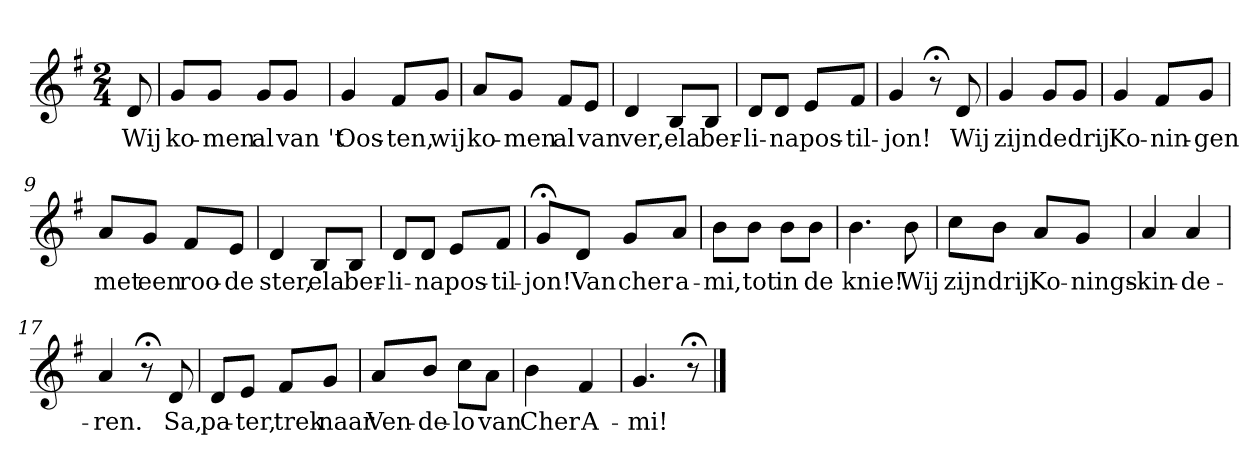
**kern	**text
*part1	*part1
*staff1	*staff1
*k[f#]	*
*G:	*
*M2/4	*
*MM120	*
=	=
8d	Wij
=1	=1
8gL	ko-
8gJ	-men
8gL	al
8gJ	van 't
=2	=2
4g	Oos-
8f#L	-ten,
8gJ	wij
=3	=3
8aL	ko-
8gJ	-men
8f#L	al
8eJ	van
=4	=4
4d	ver,
8BL	ela
8BJ	ber-
=5	=5
8dL	-li-
8dJ	-na
8eL	pos-
8f#J	-til-
=6	=6
4g	-jon!
8r;<	.
8d	Wij
=7	=7
4g	zijn
8gL	de
8gJ	drij
=8	=8
4g	Ko-
8f#L	-nin-
8gJ	-gen
=9	=9
8aL	met
8gJ	een
8f#L	roo-
8eJ	-de
=10	=10
4d	ster,
8BL	ela
8BJ	ber-
=11	=11
8dL	-li-
8dJ	-na
8eL	pos-
8f#J	-til-
=12	=12
8g;<L	-jon!
8dJ	Van
8gL	cher
8aJ	a-
=13	=13
8bL	-mi,
8bJ	tot
8bL	in
8bJ	de
=14	=14
4.b	knie!
8b	Wij
=15	=15
8ccL	zijn
8bJ	drij
8aL	Ko-
8gJ	-nings-
=16	=16
4a	-kin-
4a	-de-
=17	=17
4a	-ren.
8r;<	.
8d	Sa,
=18	=18
8dL	pa-
8eJ	-ter,
8f#L	trek
8gJ	naar
=19	=19
8aL	Ven-
8bJ	-de-
8ccL	-lo
8aJ	van
=20	=20
4b	Cher
4f#	A-
=21	=21
4.g	-mi!
8r;<	.
==	==
*-	*-
